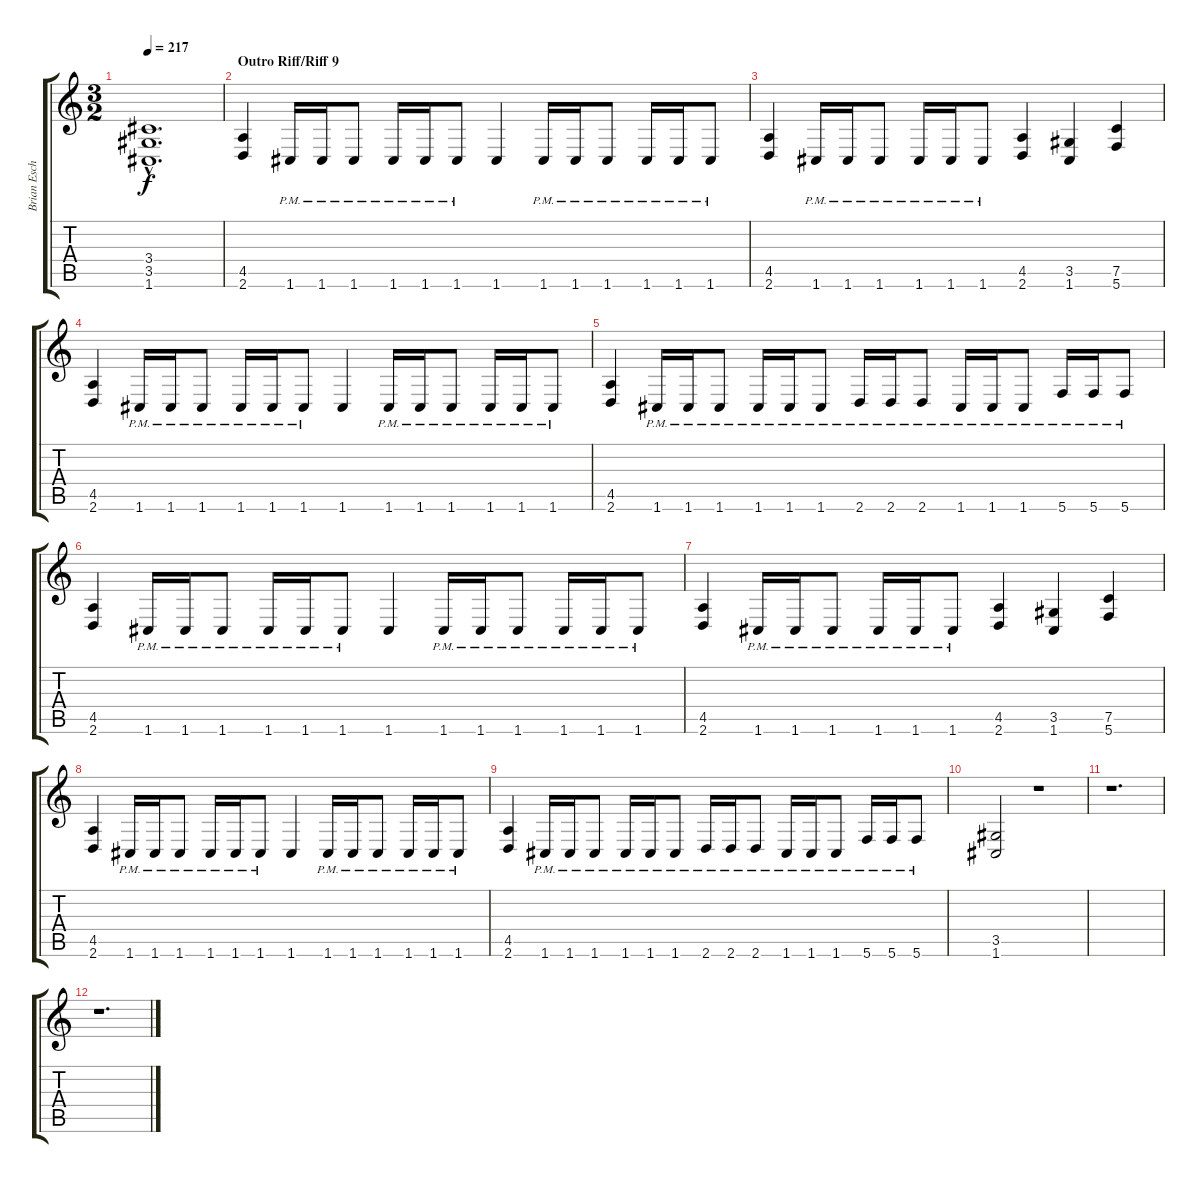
\track ("Brian Eschbach (Lead Guitar)" "Brian Esch") {instrument distortionguitar}
\staff {score tabs}
\tuning (C4 G3 Eb3 Bb2 F2 C2) {hide}
\ts (3 2)
\tempo 217
\clef g2
\ks c
(3.4{hac} 3.5{hac} 1.6{hac}).1{d dy f} |
\section ("" "Outro Riff/Riff 9")
(4.5 2.6).4 1.6{pm}.16 1.6{pm}.16 1.6{pm}.8 1.6{pm}.16 1.6{pm}.16 1.6{pm}.8 1.6.4 1.6{pm}.16 1.6{pm}.16 1.6{pm}.8 1.6{pm}.16 1.6{pm}.16 1.6{pm}.8 |
(4.5 2.6).4 1.6{pm}.16 1.6{pm}.16 1.6{pm}.8 1.6{pm}.16 1.6{pm}.16 1.6{pm}.8 (4.5 2.6).4 (3.5 1.6).4 (7.5 5.6).4 |
(4.5 2.6).4 1.6{pm}.16 1.6{pm}.16 1.6{pm}.8 1.6{pm}.16 1.6{pm}.16 1.6{pm}.8 1.6.4 1.6{pm}.16 1.6{pm}.16 1.6{pm}.8 1.6{pm}.16 1.6{pm}.16 1.6{pm}.8 |
(4.5 2.6).4 1.6{pm}.16 1.6{pm}.16 1.6{pm}.8 1.6{pm}.16 1.6{pm}.16 1.6{pm}.8 2.6{pm}.16 2.6{pm}.16 2.6{pm}.8 1.6{pm}.16 1.6{pm}.16 1.6{pm}.8 5.6{pm}.16 5.6{pm}.16 5.6{pm}.8 |
(4.5 2.6).4 1.6{pm}.16 1.6{pm}.16 1.6{pm}.8 1.6{pm}.16 1.6{pm}.16 1.6{pm}.8 1.6.4 1.6{pm}.16 1.6{pm}.16 1.6{pm}.8 1.6{pm}.16 1.6{pm}.16 1.6{pm}.8 |
(4.5 2.6).4 1.6{pm}.16 1.6{pm}.16 1.6{pm}.8 1.6{pm}.16 1.6{pm}.16 1.6{pm}.8 (4.5 2.6).4 (3.5 1.6).4 (7.5 5.6).4 |
(4.5 2.6).4 1.6{pm}.16 1.6{pm}.16 1.6{pm}.8 1.6{pm}.16 1.6{pm}.16 1.6{pm}.8 1.6.4 1.6{pm}.16 1.6{pm}.16 1.6{pm}.8 1.6{pm}.16 1.6{pm}.16 1.6{pm}.8 |
(4.5 2.6).4 1.6{pm}.16 1.6{pm}.16 1.6{pm}.8 1.6{pm}.16 1.6{pm}.16 1.6{pm}.8 2.6{pm}.16 2.6{pm}.16 2.6{pm}.8 1.6{pm}.16 1.6{pm}.16 1.6{pm}.8 5.6{pm}.16 5.6{pm}.16 5.6{pm}.8 |
(3.5 1.6).2 r.1 |
r.1{d} |
r.1{d}
